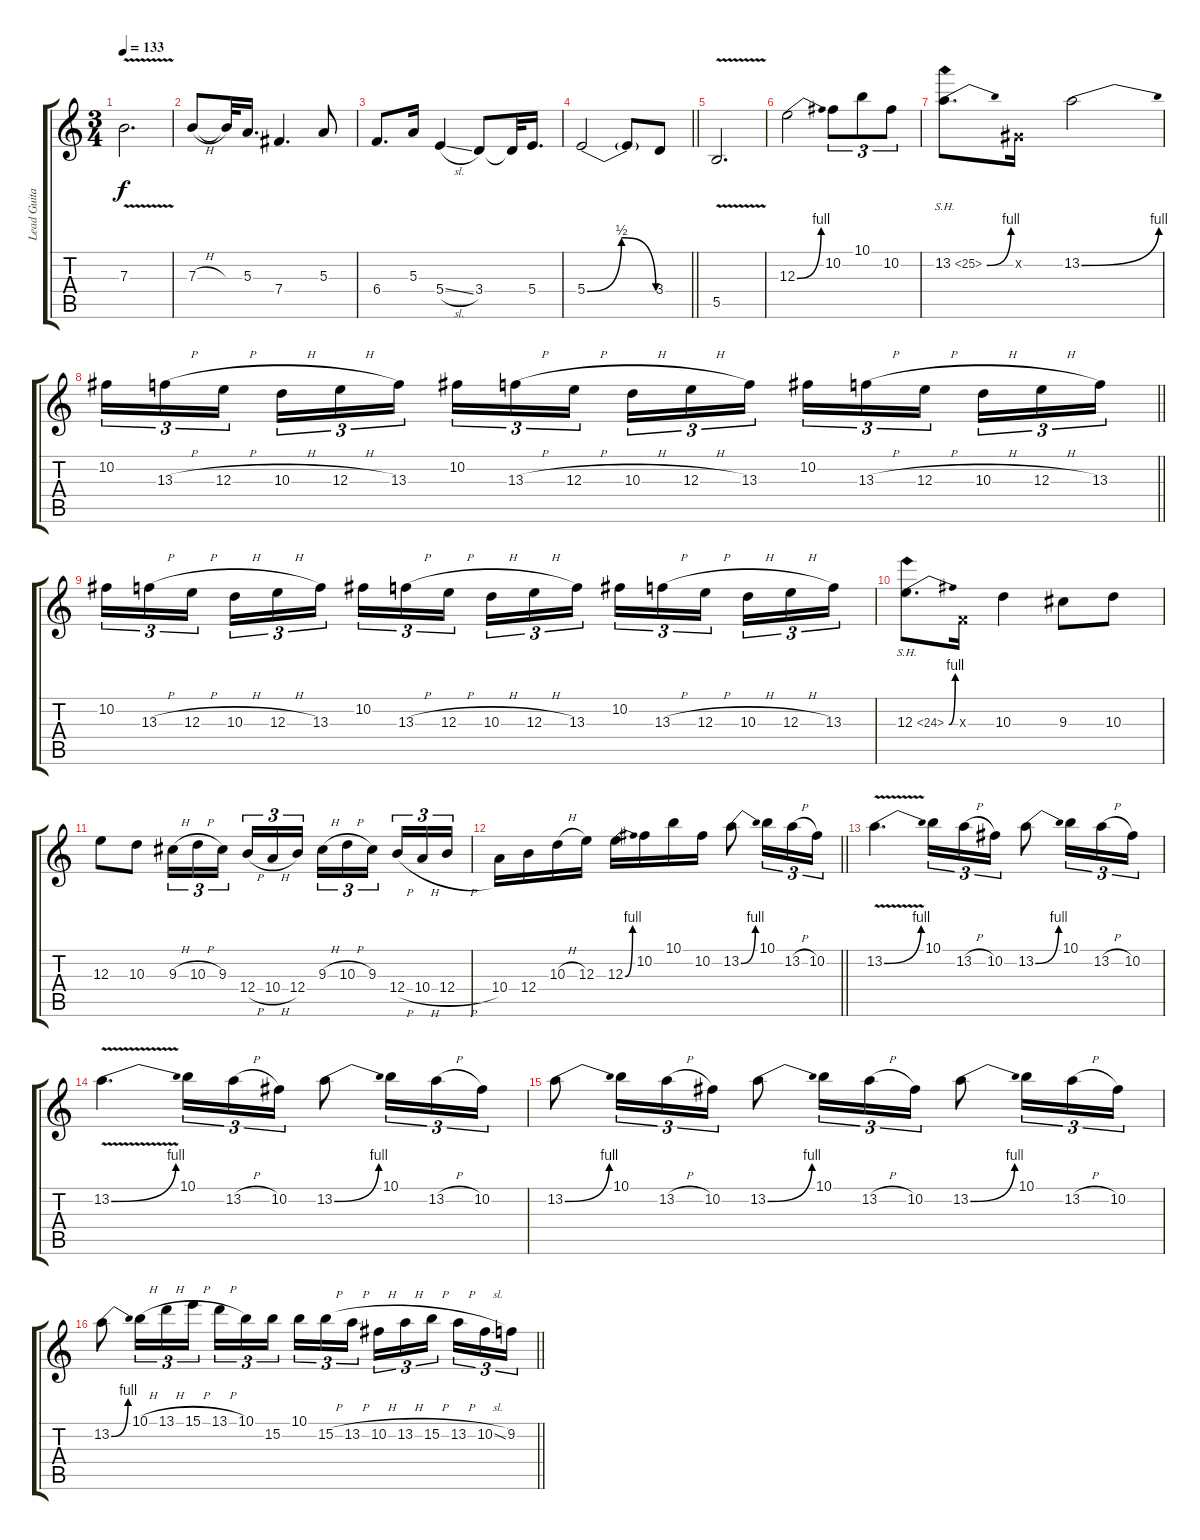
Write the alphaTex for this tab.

\track ("Lead Guitar" "Lead Guita") {instrument distortionguitar}
\staff {score tabs}
\tuning (Db4 Ab3 E3 B2 Gb2 B1) {hide}
\ts (3 4)
\tempo 133
\clef g2
\ks c
7.3{v}.2{d dy f} |
7.3{h}.8 7.3{t}.32 5.3.16{d} 7.4.4{d} 5.3.8 |
6.4.8{d} 5.3.16 5.4{sl}.4 3.4.8 3.4{t}.32 5.4.16{d} |
\barLineRight lightlight
5.4{be (bendrelease 0 0 15 2 45 2 60 0)}.2 5.4{t}.8 3.4.8 |
5.5{v}.2{d} |
12.3{be (bend 0 0 60 4)}.2 10.2.8{tu (3 2)} 10.1.8{tu (3 2)} 10.2.8{tu (3 2)} |
13.2{be (bend 0 0 60 4) sh 12}.8{d} 0.2{x}.16 13.2{be (bend 0 0 60 4)}.2 |
\barLineRight lightlight
10.2.16{tu (3 2)} 13.3{h}.16{tu (3 2)} 12.3{h}.16{tu (3 2) beam splitsecondary} 10.3{h}.16{tu (3 2)} 12.3{h}.16{tu (3 2)} 13.3.16{tu (3 2)} 10.2.16{tu (3 2)} 13.3{h}.16{tu (3 2)} 12.3{h}.16{tu (3 2) beam splitsecondary} 10.3{h}.16{tu (3 2)} 12.3{h}.16{tu (3 2)} 13.3.16{tu (3 2)} 10.2.16{tu (3 2)} 13.3{h}.16{tu (3 2)} 12.3{h}.16{tu (3 2) beam splitsecondary} 10.3{h}.16{tu (3 2)} 12.3{h}.16{tu (3 2)} 13.3.16{tu (3 2)} |
10.2.16{tu (3 2)} 13.3{h}.16{tu (3 2)} 12.3{h}.16{tu (3 2) beam splitsecondary} 10.3{h}.16{tu (3 2)} 12.3{h}.16{tu (3 2)} 13.3.16{tu (3 2)} 10.2.16{tu (3 2)} 13.3{h}.16{tu (3 2)} 12.3{h}.16{tu (3 2) beam splitsecondary} 10.3{h}.16{tu (3 2)} 12.3{h}.16{tu (3 2)} 13.3.16{tu (3 2)} 10.2.16{tu (3 2)} 13.3{h}.16{tu (3 2)} 12.3{h}.16{tu (3 2) beam splitsecondary} 10.3{h}.16{tu (3 2)} 12.3{h}.16{tu (3 2)} 13.3.16{tu (3 2)} |
12.3{be (bend 0 0 60 4) sh 12}.8{d} 1.3{x}.16 10.3.4 9.3.8 10.3.8 |
12.3.8 10.3.8 9.3{h}.16{tu (3 2)} 10.3{h}.16{tu (3 2)} 9.3.16{tu (3 2) beam splitsecondary} 12.4{h}.16{tu (3 2)} 10.4{h}.16{tu (3 2)} 12.4.16{tu (3 2)} 9.3{h}.16{tu (3 2)} 10.3{h}.16{tu (3 2)} 9.3.16{tu (3 2) beam splitsecondary} 12.4{h}.16{tu (3 2)} 10.4{h}.16{tu (3 2)} 12.4{h}.16{tu (3 2)} |
\barLineRight lightlight
10.4.16 12.4.16 10.3{h}.16 12.3.16 12.3{be (bend 0 0 60 4)}.16 10.2.16 10.1.16 10.2.16 13.2{be (bend 0 0 60 4)}.8 10.1.16{tu (3 2)} 13.2{h}.16{tu (3 2)} 10.2.16{tu (3 2)} |
13.2{be (bend 0 0 60 4) v}.4{d} 10.1.16{tu (3 2)} 13.2{h}.16{tu (3 2)} 10.2.16{tu (3 2)} 13.2{be (bend 0 0 60 4)}.8 10.1.16{tu (3 2)} 13.2{h}.16{tu (3 2)} 10.2.16{tu (3 2)} |
13.2{be (bend 0 0 60 4) v}.4{d} 10.1.16{tu (3 2)} 13.2{h}.16{tu (3 2)} 10.2.16{tu (3 2)} 13.2{be (bend 0 0 60 4)}.8 10.1.16{tu (3 2)} 13.2{h}.16{tu (3 2)} 10.2.16{tu (3 2)} |
13.2{be (bend 0 0 60 4)}.8 10.1.16{tu (3 2)} 13.2{h}.16{tu (3 2)} 10.2.16{tu (3 2)} 13.2{be (bend 0 0 60 4)}.8 10.1.16{tu (3 2)} 13.2{h}.16{tu (3 2)} 10.2.16{tu (3 2)} 13.2{be (bend 0 0 60 4)}.8 10.1.16{tu (3 2)} 13.2{h}.16{tu (3 2)} 10.2.16{tu (3 2)} |
\barLineRight lightlight
13.2{be (bend 0 0 60 4)}.8 10.1{h}.16{tu (3 2)} 13.1{h}.16{tu (3 2)} 15.1{h}.16{tu (3 2)} 13.1{h}.16{tu (3 2)} 10.1.16{tu (3 2)} 15.2.16{tu (3 2) beam splitsecondary} 10.1.16{tu (3 2)} 15.2{h}.16{tu (3 2)} 13.2{h}.16{tu (3 2)} 10.2{h}.16{tu (3 2)} 13.2{h}.16{tu (3 2)} 15.2{h}.16{tu (3 2) beam splitsecondary} 13.2{h}.16{tu (3 2)} 10.2{sl}.16{tu (3 2)} 9.2.16{tu (3 2)}
